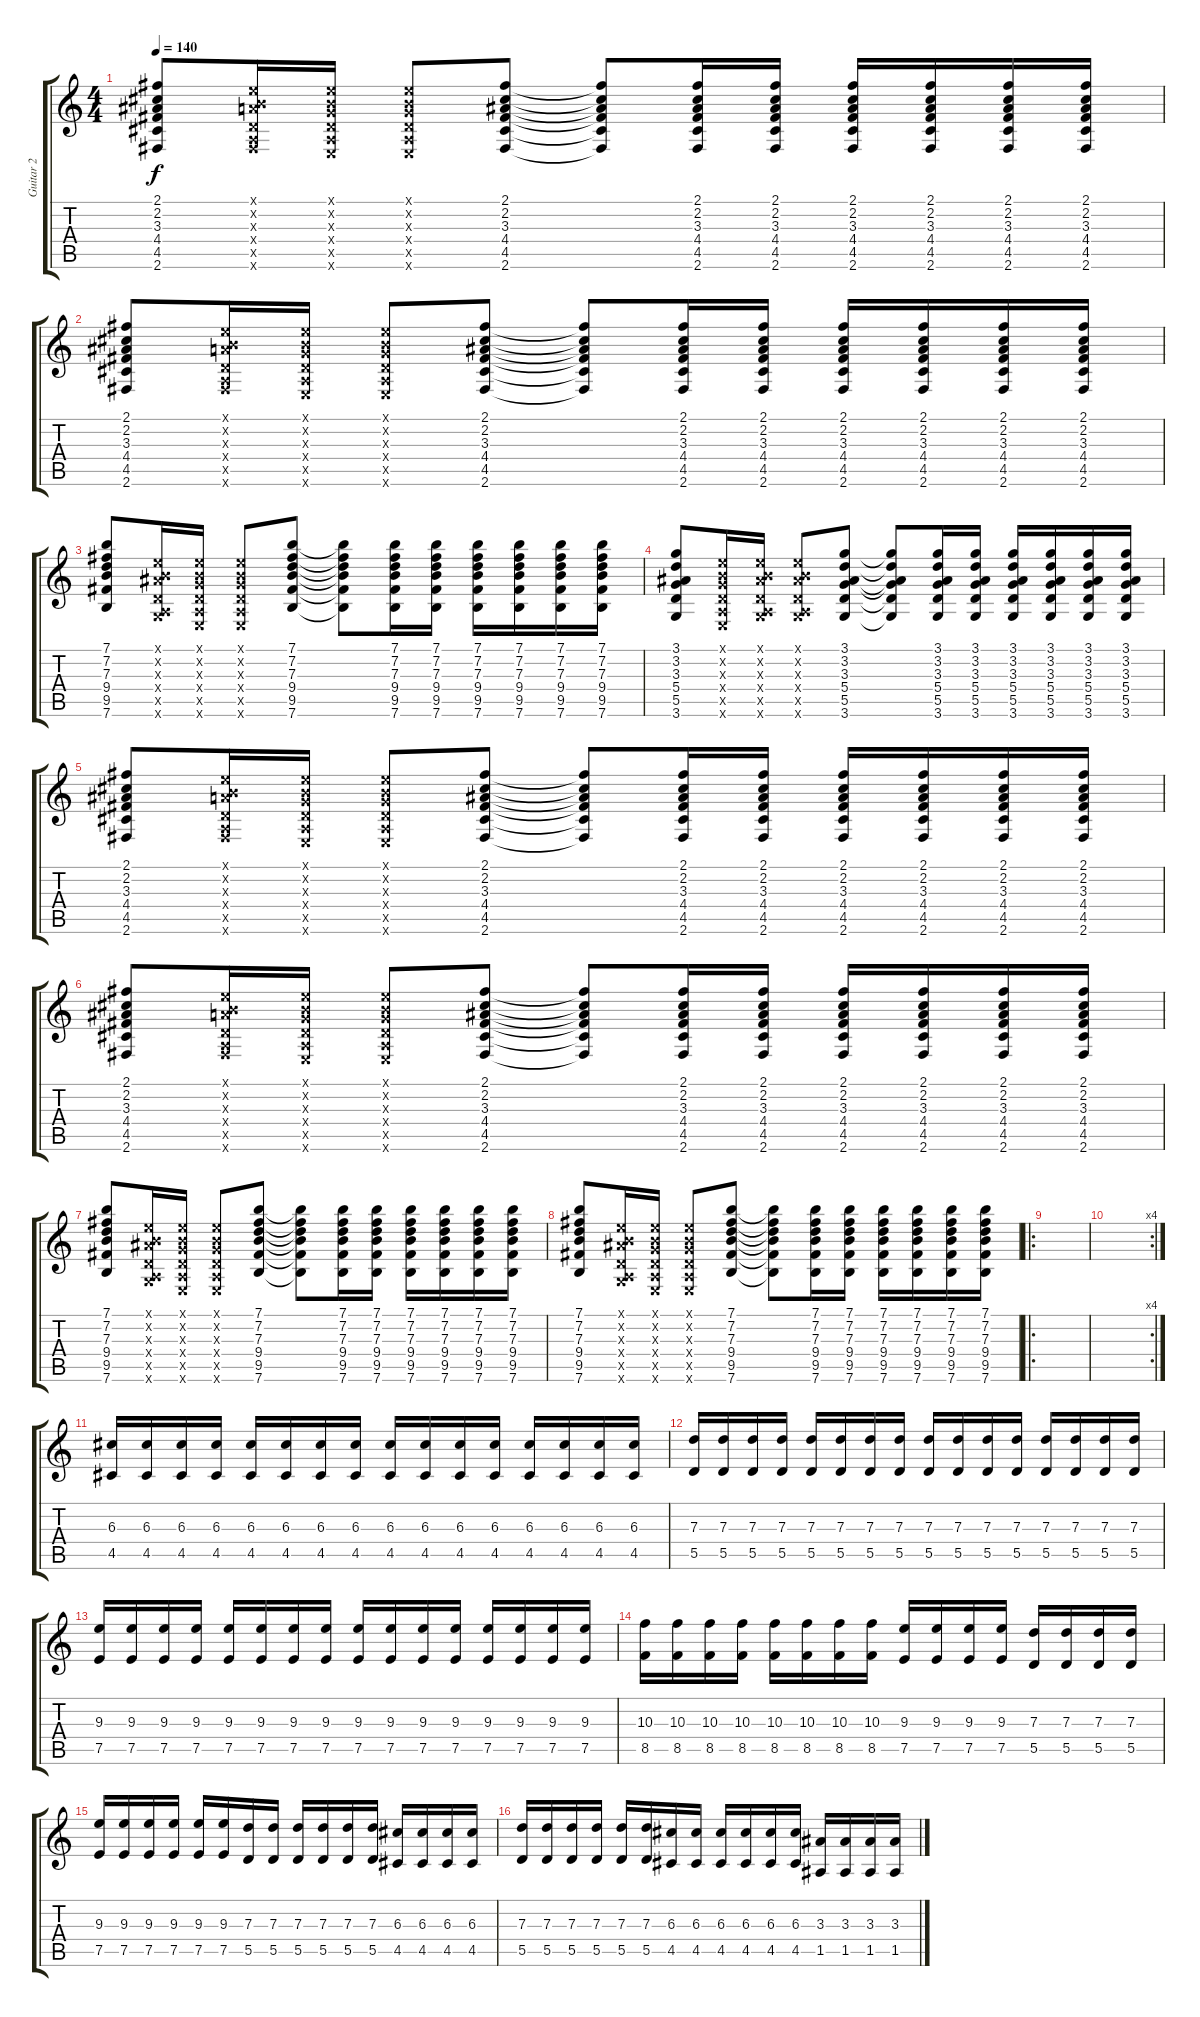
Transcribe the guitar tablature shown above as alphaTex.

\track ("Guitar 2" "Guitar 2") {instrument acousticguitarnylon}
\staff {score tabs}
\tuning (E4 B3 G3 D3 A2 E2) {hide}
\ts (4 4)
\tempo 140
\clef g2
\ks c
(2.1 2.2 3.3 4.4 4.5 2.6).8{dy f} (0.1{x} 0.2{x} 2.3{x} 0.4{x} 0.5{x} 2.6{x}).16 (0.1{x} 0.2{x} 0.3{x} 0.4{x} 0.5{x} 0.6{x}).16 (0.1{x} 0.2{x} 0.3{x} 0.4{x} 0.5{x} 0.6{x}).8 (2.1 2.2 3.3 4.4 4.5 2.6).8 (2.1{t} 2.2{t} 3.3{t} 4.4{t} 4.5{t} 2.6{t}).8 (2.1 2.2 3.3 4.4 4.5 2.6).16 (2.1 2.2 3.3 4.4 4.5 2.6).16 (2.1 2.2 3.3 4.4 4.5 2.6).16 (2.1 2.2 3.3 4.4 4.5 2.6).16 (2.1 2.2 3.3 4.4 4.5 2.6).16 (2.1 2.2 3.3 4.4 4.5 2.6).16 |
(2.1 2.2 3.3 4.4 4.5 2.6).8 (0.1{x} 0.2{x} 2.3{x} 0.4{x} 0.5{x} 2.6{x}).16 (0.1{x} 0.2{x} 0.3{x} 0.4{x} 0.5{x} 0.6{x}).16 (0.1{x} 0.2{x} 0.3{x} 0.4{x} 0.5{x} 0.6{x}).8 (2.1 2.2 3.3 4.4 4.5 2.6).8 (2.1{t} 2.2{t} 3.3{t} 4.4{t} 4.5{t} 2.6{t}).8 (2.1 2.2 3.3 4.4 4.5 2.6).16 (2.1 2.2 3.3 4.4 4.5 2.6).16 (2.1 2.2 3.3 4.4 4.5 2.6).16 (2.1 2.2 3.3 4.4 4.5 2.6).16 (2.1 2.2 3.3 4.4 4.5 2.6).16 (2.1 2.2 3.3 4.4 4.5 2.6).16 |
(7.1 7.2 7.3 9.4 9.5 7.6).8 (0.1{x} 0.2{x} 3.3{x} 0.4{x} 0.5{x} 3.6{x}).16 (0.1{x} 0.2{x} 0.3{x} 0.4{x} 0.5{x} 0.6{x}).16 (0.1{x} 0.2{x} 0.3{x} 0.4{x} 0.5{x} 0.6{x}).8 (7.1 7.2 7.3 9.4 9.5 7.6).8 (7.1{t} 7.2{t} 7.3{t} 9.4{t} 9.5{t} 7.6{t}).8 (7.1 7.2 7.3 9.4 9.5 7.6).16 (7.1 7.2 7.3 9.4 9.5 7.6).16 (7.1 7.2 7.3 9.4 9.5 7.6).16 (7.1 7.2 7.3 9.4 9.5 7.6).16 (7.1 7.2 7.3 9.4 9.5 7.6).16 (7.1 7.2 7.3 9.4 9.5 7.6).16 |
(3.1 3.2 3.3 5.4 5.5 3.6).8 (0.1{x} 0.2{x} 0.3{x} 0.4{x} 0.5{x} 0.6{x}).16 (0.1{x} 0.2{x} 3.3{x} 0.4{x} 0.5{x} 3.6{x}).16 (0.1{x} 0.2{x} 3.3{x} 0.4{x} 0.5{x} 3.6{x}).8 (3.1 3.2 3.3 5.4 5.5 3.6).8 (3.1{t} 3.2{t} 3.3{t} 5.4{t} 5.5{t} 3.6{t}).8 (3.1 3.2 3.3 5.4 5.5 3.6).16 (3.1 3.2 3.3 5.4 5.5 3.6).16 (3.1 3.2 3.3 5.4 5.5 3.6).16 (3.1 3.2 3.3 5.4 5.5 3.6).16 (3.1 3.2 3.3 5.4 5.5 3.6).16 (3.1 3.2 3.3 5.4 5.5 3.6).16 |
(2.1 2.2 3.3 4.4 4.5 2.6).8 (0.1{x} 0.2{x} 2.3{x} 0.4{x} 0.5{x} 2.6{x}).16 (0.1{x} 0.2{x} 0.3{x} 0.4{x} 0.5{x} 0.6{x}).16 (0.1{x} 0.2{x} 0.3{x} 0.4{x} 0.5{x} 0.6{x}).8 (2.1 2.2 3.3 4.4 4.5 2.6).8 (2.1{t} 2.2{t} 3.3{t} 4.4{t} 4.5{t} 2.6{t}).8 (2.1 2.2 3.3 4.4 4.5 2.6).16 (2.1 2.2 3.3 4.4 4.5 2.6).16 (2.1 2.2 3.3 4.4 4.5 2.6).16 (2.1 2.2 3.3 4.4 4.5 2.6).16 (2.1 2.2 3.3 4.4 4.5 2.6).16 (2.1 2.2 3.3 4.4 4.5 2.6).16 |
(2.1 2.2 3.3 4.4 4.5 2.6).8 (0.1{x} 0.2{x} 2.3{x} 0.4{x} 0.5{x} 2.6{x}).16 (0.1{x} 0.2{x} 0.3{x} 0.4{x} 0.5{x} 0.6{x}).16 (0.1{x} 0.2{x} 0.3{x} 0.4{x} 0.5{x} 0.6{x}).8 (2.1 2.2 3.3 4.4 4.5 2.6).8 (2.1{t} 2.2{t} 3.3{t} 4.4{t} 4.5{t} 2.6{t}).8 (2.1 2.2 3.3 4.4 4.5 2.6).16 (2.1 2.2 3.3 4.4 4.5 2.6).16 (2.1 2.2 3.3 4.4 4.5 2.6).16 (2.1 2.2 3.3 4.4 4.5 2.6).16 (2.1 2.2 3.3 4.4 4.5 2.6).16 (2.1 2.2 3.3 4.4 4.5 2.6).16 |
(7.1 7.2 7.3 9.4 9.5 7.6).8 (0.1{x} 0.2{x} 3.3{x} 0.4{x} 0.5{x} 3.6{x}).16 (0.1{x} 0.2{x} 0.3{x} 0.4{x} 0.5{x} 0.6{x}).16 (0.1{x} 0.2{x} 0.3{x} 0.4{x} 0.5{x} 0.6{x}).8 (7.1 7.2 7.3 9.4 9.5 7.6).8 (7.1{t} 7.2{t} 7.3{t} 9.4{t} 9.5{t} 7.6{t}).8 (7.1 7.2 7.3 9.4 9.5 7.6).16 (7.1 7.2 7.3 9.4 9.5 7.6).16 (7.1 7.2 7.3 9.4 9.5 7.6).16 (7.1 7.2 7.3 9.4 9.5 7.6).16 (7.1 7.2 7.3 9.4 9.5 7.6).16 (7.1 7.2 7.3 9.4 9.5 7.6).16 |
(7.1 7.2 7.3 9.4 9.5 7.6).8 (0.1{x} 0.2{x} 3.3{x} 0.4{x} 0.5{x} 3.6{x}).16 (0.1{x} 0.2{x} 0.3{x} 0.4{x} 0.5{x} 0.6{x}).16 (0.1{x} 0.2{x} 0.3{x} 0.4{x} 0.5{x} 0.6{x}).8 (7.1 7.2 7.3 9.4 9.5 7.6).8 (7.1{t} 7.2{t} 7.3{t} 9.4{t} 9.5{t} 7.6{t}).8 (7.1 7.2 7.3 9.4 9.5 7.6).16 (7.1 7.2 7.3 9.4 9.5 7.6).16 (7.1 7.2 7.3 9.4 9.5 7.6).16 (7.1 7.2 7.3 9.4 9.5 7.6).16 (7.1 7.2 7.3 9.4 9.5 7.6).16 (7.1 7.2 7.3 9.4 9.5 7.6).16 |
\ro
|
\rc 4
|
(6.3 4.5).16 (6.3 4.5).16 (6.3 4.5).16 (6.3 4.5).16 (6.3 4.5).16 (6.3 4.5).16 (6.3 4.5).16 (6.3 4.5).16 (6.3 4.5).16 (6.3 4.5).16 (6.3 4.5).16 (6.3 4.5).16 (6.3 4.5).16 (6.3 4.5).16 (6.3 4.5).16 (6.3 4.5).16 |
(7.3 5.5).16 (7.3 5.5).16 (7.3 5.5).16 (7.3 5.5).16 (7.3 5.5).16 (7.3 5.5).16 (7.3 5.5).16 (7.3 5.5).16 (7.3 5.5).16 (7.3 5.5).16 (7.3 5.5).16 (7.3 5.5).16 (7.3 5.5).16 (7.3 5.5).16 (7.3 5.5).16 (7.3 5.5).16 |
(9.3 7.5).16 (9.3 7.5).16 (9.3 7.5).16 (9.3 7.5).16 (9.3 7.5).16 (9.3 7.5).16 (9.3 7.5).16 (9.3 7.5).16 (9.3 7.5).16 (9.3 7.5).16 (9.3 7.5).16 (9.3 7.5).16 (9.3 7.5).16 (9.3 7.5).16 (9.3 7.5).16 (9.3 7.5).16 |
(10.3 8.5).16 (10.3 8.5).16 (10.3 8.5).16 (10.3 8.5).16 (10.3 8.5).16 (10.3 8.5).16 (10.3 8.5).16 (10.3 8.5).16 (9.3 7.5).16 (9.3 7.5).16 (9.3 7.5).16 (9.3 7.5).16 (7.3 5.5).16 (7.3 5.5).16 (7.3 5.5).16 (7.3 5.5).16 |
(9.3 7.5).16 (9.3 7.5).16 (9.3 7.5).16 (9.3 7.5).16 (9.3 7.5).16 (9.3 7.5).16 (7.3 5.5).16 (7.3 5.5).16 (7.3 5.5).16 (7.3 5.5).16 (7.3 5.5).16 (7.3 5.5).16 (6.3 4.5).16 (6.3 4.5).16 (6.3 4.5).16 (6.3 4.5).16 |
(7.3 5.5).16 (7.3 5.5).16 (7.3 5.5).16 (7.3 5.5).16 (7.3 5.5).16 (7.3 5.5).16 (6.3 4.5).16 (6.3 4.5).16 (6.3 4.5).16 (6.3 4.5).16 (6.3 4.5).16 (6.3 4.5).16 (3.3 1.5).16 (3.3 1.5).16 (3.3 1.5).16 (3.3 1.5).16
